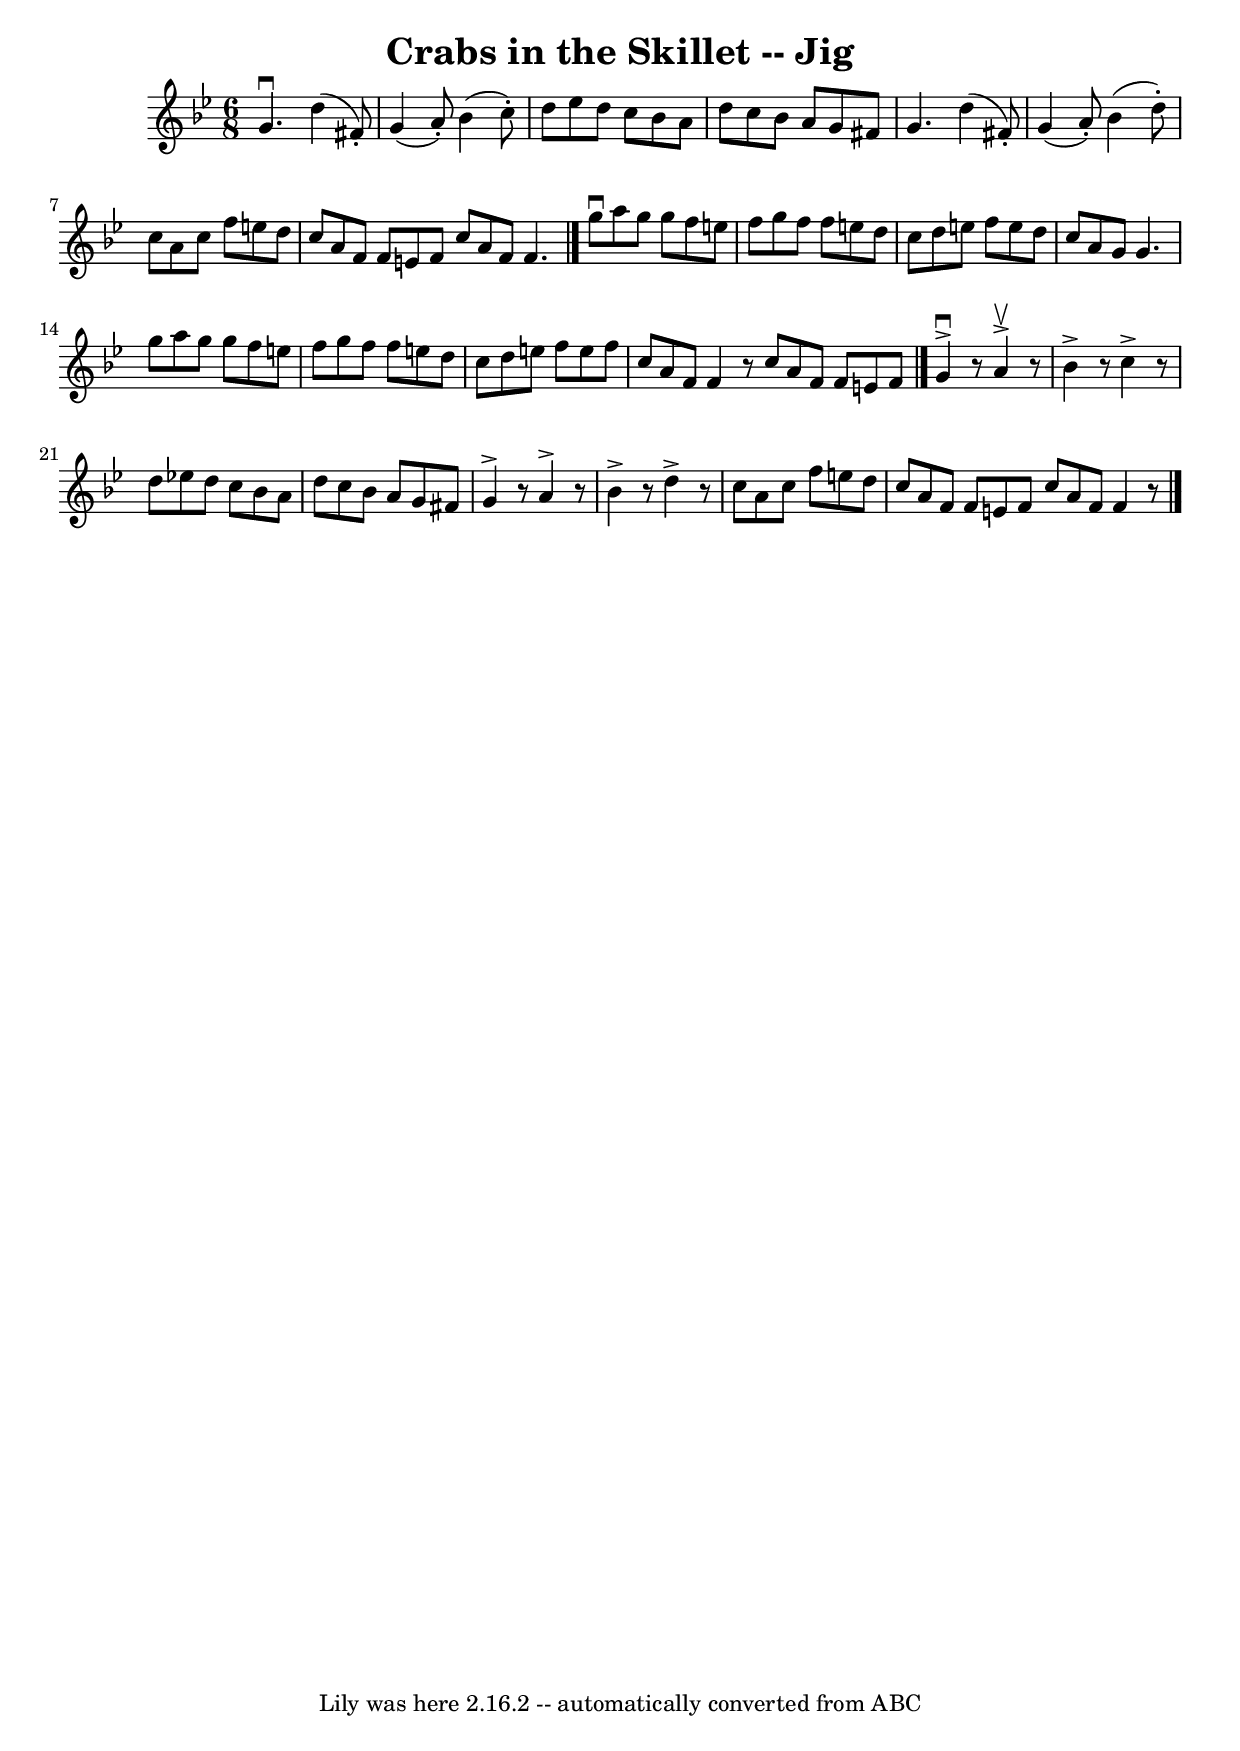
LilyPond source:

\version "2.16.2"
\include "Mammoth.ily"
\header {
  %% book = "Ryan's Mammoth Collection"
  crossRefNumber = "1"
  footnotes = ""
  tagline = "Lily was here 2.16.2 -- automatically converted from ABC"
  title = "Crabs in the Skillet -- Jig"

}
voicedefault =  {


  \time 6/8 
  \key c \dorian
  g'4.^\downbow d''4 (fis'8-.) |
  g'4 (a'8-.) bes'4 (c''8-.) |
  d''8 ees''8 d''8 c''8  
  bes'8 a'8  |
  d''8 c''8 bes'8 a'8 g'8 fis'8   |
  g'4. d''4 (fis'8-.) |
  g'4 (a'8-.) bes'4 (d''8-.) |
  c''8 a'8 c''8 f''8 e''8 d''8  |
  
  c''8 a'8 f'8 f'8 e'8 f'8  \bar ":|" c''8 a'8 f'8    
  f'4.    \bar "|." g''8^\downbow a''8 g''8 g''8 f''8 e''8   |
  f''8 g''8 f''8 f''8 e''8 d''8  |
  c''8    
  d''8 e''8 f''8 e''8 d''8  |
  c''8 a'8 g'8 g'4.     |
  g''8 a''8 g''8 g''8 f''8 e''8  |
  f''8    
  g''8 f''8 f''8 e''8 d''8  |
  c''8 d''8 e''8 f''8   
  e''8 f''8  |
  c''8 a'8 f'8 f'4    r8 \bar ":|" c''8    
  a'8 f'8 f'8 e'8 f'8  \bar "|." g'4^\downbow^\accent   r8 a'4^\upbow^\accent   r8   |
  bes'4^\accent   r8 c''4^\accent   r8  |
  d''8 ees''!8 d''8 c''8 bes'8 a'8  |
  d''8    
  c''8 bes'8 a'8 g'8 fis'8  |
  g'4^\accent   r8 a'4^\accent   r8 |
  bes'4^\accent   r8 d''4^\accent   r8 |
  
  c''8 a'8 c''8 f''8 e''8 d''8  |
  c''8 a'8 f'8    
  f'8 e'8 f'8  \bar ":|" c''8 a'8 f'8 f'4    r8   \bar "|."   

}

\score{
  <<

    \context Staff="default"
    {
      \voicedefault 
      
    }

  >>
  \layout {
    
  }
  \midi {
  }

}
